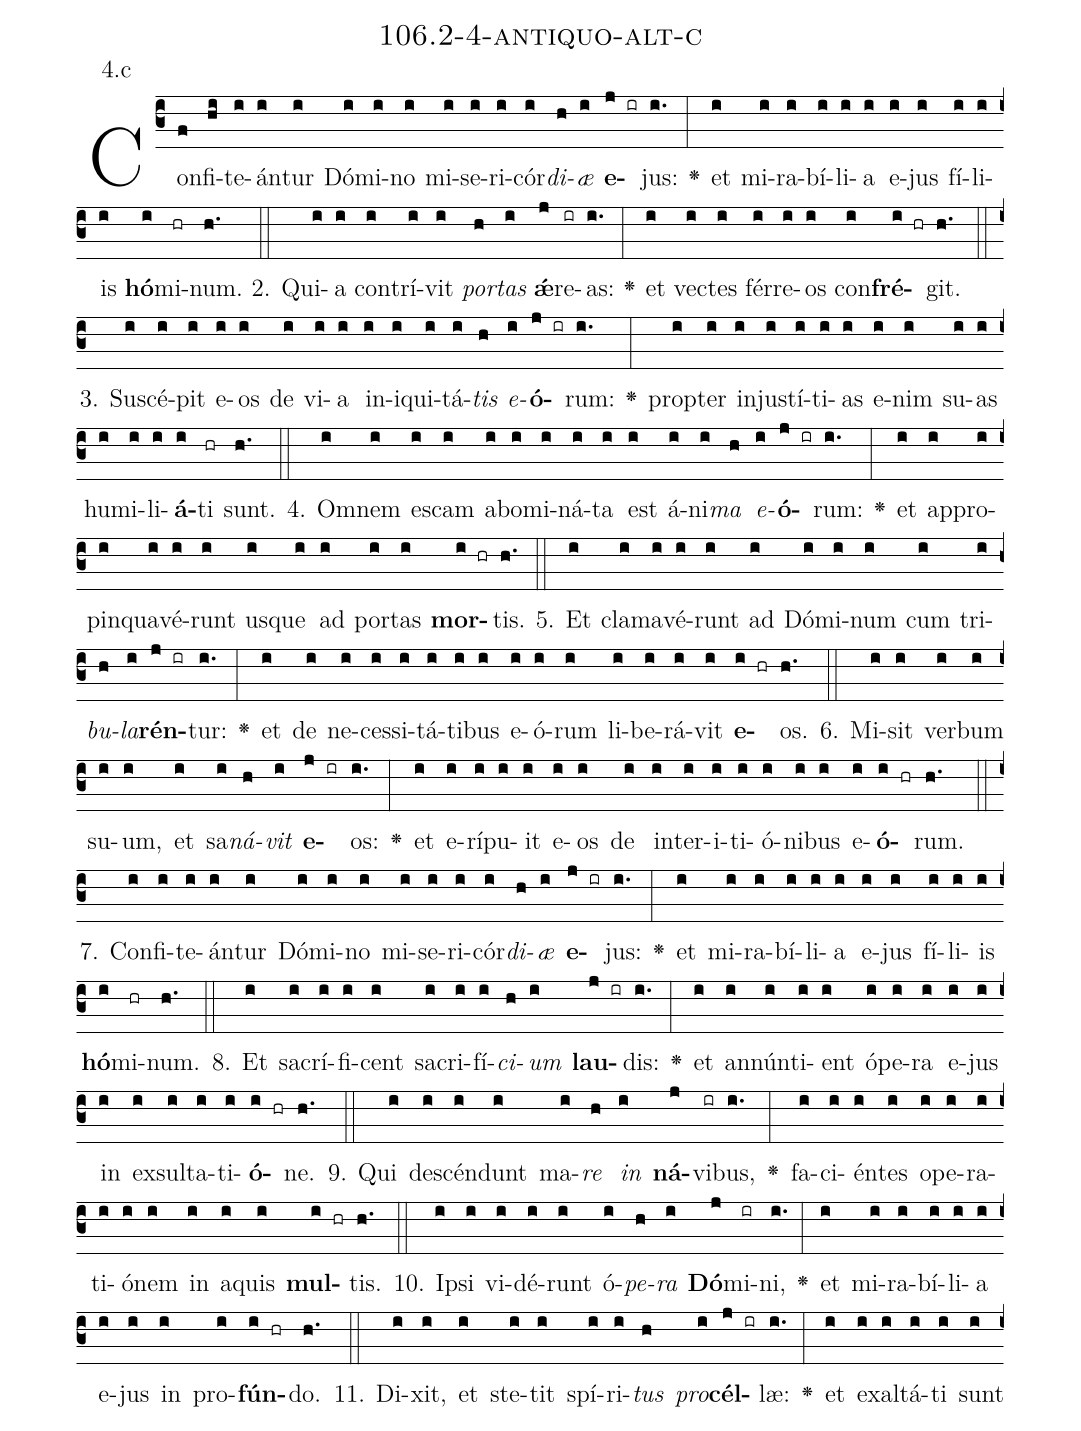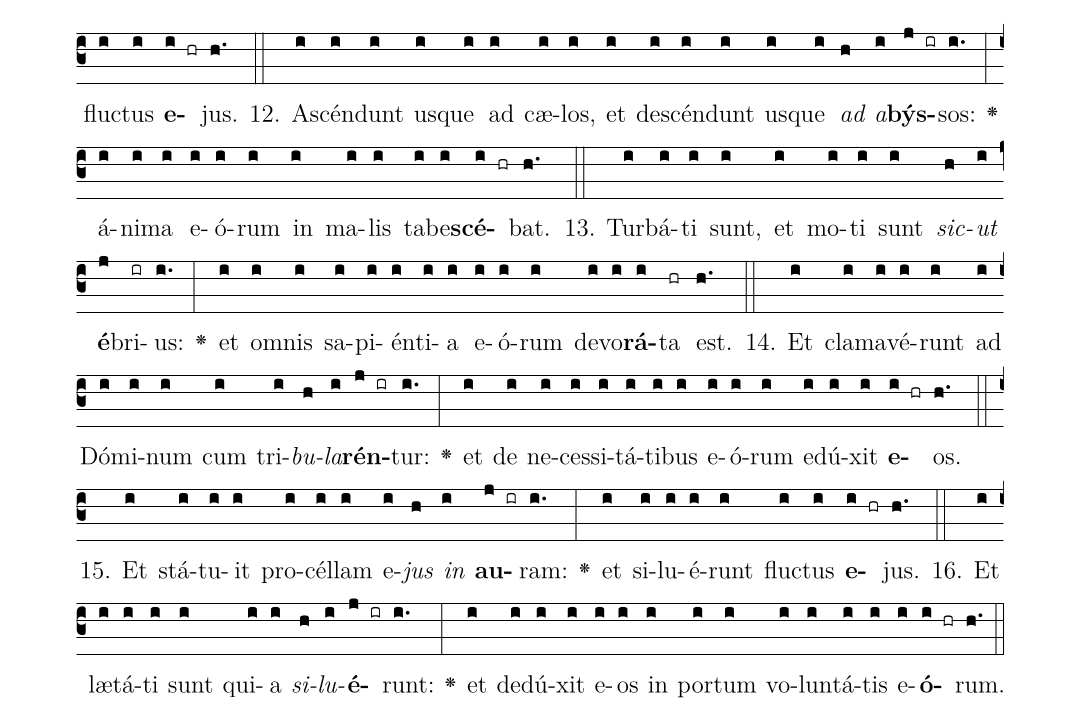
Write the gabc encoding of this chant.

name: 106.2-4-antiquo-alt-c;
annotation: 4.c;
%%
(c3)Con(f)fi(hi)te(i)án(i)tur(i) Dó(i)mi(i)no(i) mi(i)se(i)ri(i)cór(i)<i>di</i>(h)<i>æ</i>(i) <b>e</b>(j ir)jus:(i.) <v>\greheightstar</v>(:) et(i) mi(i)ra(i)bí(i)li(i)a(i) e(i)jus(i) fí(i)li(i)is(i) <b>hó</b>(i)mi(hr)num.(h.) (::)
2. Qui(i)a(i) con(i)trí(i)vit(i) <i>por</i>(h)<i>tas</i>(i) <b>ǽ</b>(j)re(ir)as:(i.) <v>\greheightstar</v>(:) et(i) vec(i)tes(i) fér(i)re(i)os(i) con(i)<b>fré</b>(i hr)git.(h.) (::)
3. Su(i)scé(i)pit(i) e(i)os(i) de(i) vi(i)a(i) in(i)i(i)qui(i)tá(i)<i>tis</i>(h) <i>e</i>(i)<b>ó</b>(j ir)rum:(i.) <v>\greheightstar</v>(:) prop(i)ter(i) in(i)jus(i)tí(i)ti(i)as(i) e(i)nim(i) su(i)as(i) hu(i)mi(i)li(i)<b>á</b>(i)ti(hr) sunt.(h.) (::)
4. Om(i)nem(i) es(i)cam(i) ab(i)o(i)mi(i)ná(i)ta(i) est(i) á(i)ni(i)<i>ma</i>(h) <i>e</i>(i)<b>ó</b>(j ir)rum:(i.) <v>\greheightstar</v>(:) et(i) ap(i)pro(i)pin(i)qua(i)vé(i)runt(i) us(i)que(i) ad(i) por(i)tas(i) <b>mor</b>(i hr)tis.(h.) (::)
5. Et(i) cla(i)ma(i)vé(i)runt(i) ad(i) Dó(i)mi(i)num(i) cum(i) tri(i)<i>bu</i>(h)<i>la</i>(i)<b>rén</b>(j ir)tur:(i.) <v>\greheightstar</v>(:) et(i) de(i) ne(i)ces(i)si(i)tá(i)ti(i)bus(i) e(i)ó(i)rum(i) li(i)be(i)rá(i)vit(i) <b>e</b>(i hr)os.(h.) (::)
6. Mi(i)sit(i) ver(i)bum(i) su(i)um,(i) et(i) sa(i)<i>ná</i>(h)<i>vit</i>(i) <b>e</b>(j ir)os:(i.) <v>\greheightstar</v>(:) et(i) e(i)rí(i)pu(i)it(i) e(i)os(i) de(i) in(i)ter(i)i(i)ti(i)ó(i)ni(i)bus(i) e(i)<b>ó</b>(i hr)rum.(h.) (::)
7. Con(i)fi(i)te(i)án(i)tur(i) Dó(i)mi(i)no(i) mi(i)se(i)ri(i)cór(i)<i>di</i>(h)<i>æ</i>(i) <b>e</b>(j ir)jus:(i.) <v>\greheightstar</v>(:) et(i) mi(i)ra(i)bí(i)li(i)a(i) e(i)jus(i) fí(i)li(i)is(i) <b>hó</b>(i)mi(hr)num.(h.) (::)
8. Et(i) sa(i)crí(i)fi(i)cent(i) sa(i)cri(i)fí(i)<i>ci</i>(h)<i>um</i>(i) <b>lau</b>(j ir)dis:(i.) <v>\greheightstar</v>(:) et(i) an(i)nún(i)ti(i)ent(i) ó(i)pe(i)ra(i) e(i)jus(i) in(i) ex(i)sul(i)ta(i)ti(i)<b>ó</b>(i hr)ne.(h.) (::)
9. Qui(i) de(i)scén(i)dunt(i) ma(i)<i>re</i>(h) <i>in</i>(i) <b>ná</b>(j)vi(ir)bus,(i.) <v>\greheightstar</v>(:) fa(i)ci(i)én(i)tes(i) o(i)pe(i)ra(i)ti(i)ó(i)nem(i) in(i) a(i)quis(i) <b>mul</b>(i hr)tis.(h.) (::)
10. Ip(i)si(i) vi(i)dé(i)runt(i) ó(i)<i>pe</i>(h)<i>ra</i>(i) <b>Dó</b>(j)mi(ir)ni,(i.) <v>\greheightstar</v>(:) et(i) mi(i)ra(i)bí(i)li(i)a(i) e(i)jus(i) in(i) pro(i)<b>fún</b>(i hr)do.(h.) (::)
11. Di(i)xit,(i) et(i) ste(i)tit(i) spí(i)ri(i)<i>tus</i>(h) <i>pro</i>(i)<b>cél</b>(j ir)læ:(i.) <v>\greheightstar</v>(:) et(i) ex(i)al(i)tá(i)ti(i) sunt(i) fluc(i)tus(i) <b>e</b>(i hr)jus.(h.) (::)
12. A(i)scén(i)dunt(i) us(i)que(i) ad(i) cæ(i)los,(i) et(i) de(i)scén(i)dunt(i) us(i)que(i) <i>ad</i>(h) <i>a</i>(i)<b>býs</b>(j ir)sos:(i.) <v>\greheightstar</v>(:) á(i)ni(i)ma(i) e(i)ó(i)rum(i) in(i) ma(i)lis(i) ta(i)be(i)<b>scé</b>(i hr)bat.(h.) (::)
13. Tur(i)bá(i)ti(i) sunt,(i) et(i) mo(i)ti(i) sunt(i) <i>sic</i>(h)<i>ut</i>(i) <b>é</b>(j)bri(ir)us:(i.) <v>\greheightstar</v>(:) et(i) om(i)nis(i) sa(i)pi(i)én(i)ti(i)a(i) e(i)ó(i)rum(i) de(i)vo(i)<b>rá</b>(i)ta(hr) est.(h.) (::)
14. Et(i) cla(i)ma(i)vé(i)runt(i) ad(i) Dó(i)mi(i)num(i) cum(i) tri(i)<i>bu</i>(h)<i>la</i>(i)<b>rén</b>(j ir)tur:(i.) <v>\greheightstar</v>(:) et(i) de(i) ne(i)ces(i)si(i)tá(i)ti(i)bus(i) e(i)ó(i)rum(i) e(i)dú(i)xit(i) <b>e</b>(i hr)os.(h.) (::)
15. Et(i) stá(i)tu(i)it(i) pro(i)cél(i)lam(i) e(i)<i>jus</i>(h) <i>in</i>(i) <b>au</b>(j ir)ram:(i.) <v>\greheightstar</v>(:) et(i) si(i)lu(i)é(i)runt(i) fluc(i)tus(i) <b>e</b>(i hr)jus.(h.) (::)
16. Et(i) læ(i)tá(i)ti(i) sunt(i) qui(i)a(i) <i>si</i>(h)<i>lu</i>(i)<b>é</b>(j ir)runt:(i.) <v>\greheightstar</v>(:) et(i) de(i)dú(i)xit(i) e(i)os(i) in(i) por(i)tum(i) vo(i)lun(i)tá(i)tis(i) e(i)<b>ó</b>(i hr)rum.(h.) (::)
